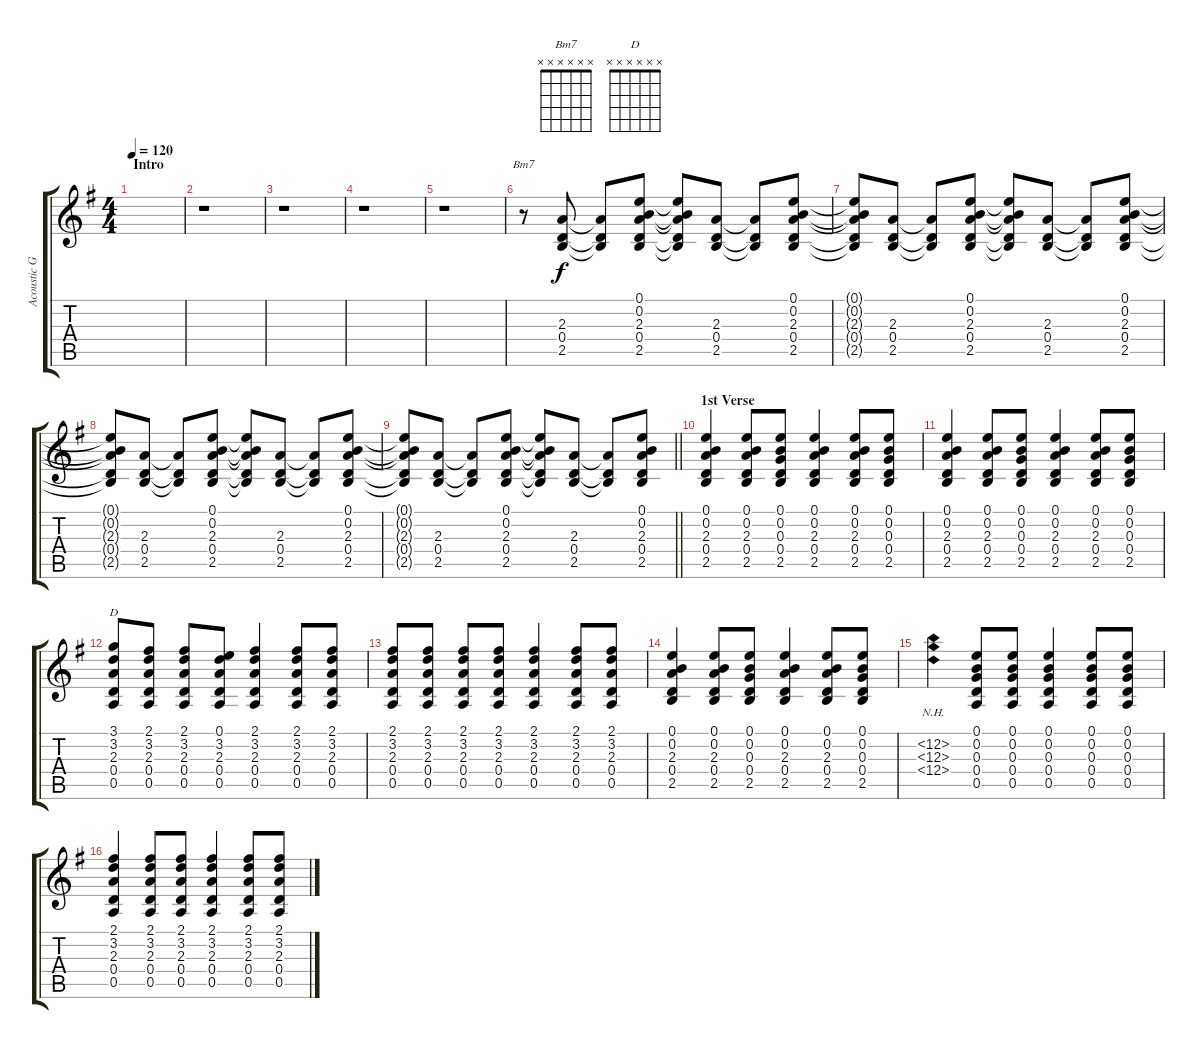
\track ("Acoustic Guitar" "Acoustic G") {instrument acousticguitarsteel}
\staff {score tabs}
\tuning (E4 B3 G3 D3 A2 E2) {hide}
\chord ("Bm7" x x x x x x)
\chord ("D" x x x x x x)
\ts (4 4)
\section ("" "Intro")
\tempo 120
\clef g2
\ks g
|
r.1 |
r.1 |
r.1 |
r.1 |
r.8{ch "Bm7"} (2.3 0.4 2.5).8 (2.3{t} 0.4{t} 2.5{t}).8 (0.1 0.2 2.3 0.4 2.5).8 (0.1{t} 0.2{t} 2.3{t} 0.4{t} 2.5{t}).8 (2.3 0.4 2.5).8 (2.3{t} 0.4{t} 2.5{t}).8 (0.1 0.2 2.3 0.4 2.5).8 |
(0.1{t} 0.2{t} 2.3{t} 0.4{t} 2.5{t}).8 (2.3 0.4 2.5).8 (2.3{t} 0.4{t} 2.5{t}).8 (0.1 0.2 2.3 0.4 2.5).8 (0.1{t} 0.2{t} 2.3{t} 0.4{t} 2.5{t}).8 (2.3 0.4 2.5).8 (2.3{t} 0.4{t} 2.5{t}).8 (0.1 0.2 2.3 0.4 2.5).8 |
(0.1{t} 0.2{t} 2.3{t} 0.4{t} 2.5{t}).8 (2.3 0.4 2.5).8 (2.3{t} 0.4{t} 2.5{t}).8 (0.1 0.2 2.3 0.4 2.5).8 (0.1{t} 0.2{t} 2.3{t} 0.4{t} 2.5{t}).8 (2.3 0.4 2.5).8 (2.3{t} 0.4{t} 2.5{t}).8 (0.1 0.2 2.3 0.4 2.5).8 |
\barLineRight lightlight
(0.1{t} 0.2{t} 2.3{t} 0.4{t} 2.5{t}).8 (2.3 0.4 2.5).8 (2.3{t} 0.4{t} 2.5{t}).8 (0.1 0.2 2.3 0.4 2.5).8 (0.1{t} 0.2{t} 2.3{t} 0.4{t} 2.5{t}).8 (2.3 0.4 2.5).8 (2.3{t} 0.4{t} 2.5{t}).8 (0.1 0.2 2.3 0.4 2.5).8 |
\section ("" "1st Verse")
(0.1 0.2 2.3 0.4 2.5).4 (0.1 0.2 2.3 0.4 2.5).8 (0.1 0.2 0.3 0.4 2.5).8 (0.1 0.2 2.3 0.4 2.5).4 (0.1 0.2 2.3 0.4 2.5).8 (0.1 0.2 0.3 0.4 2.5).8 |
(0.1 0.2 2.3 0.4 2.5).4 (0.1 0.2 2.3 0.4 2.5).8 (0.1 0.2 0.3 0.4 2.5).8 (0.1 0.2 2.3 0.4 2.5).4 (0.1 0.2 2.3 0.4 2.5).8 (0.1 0.2 0.3 0.4 2.5).8 |
(3.1 3.2 2.3 0.4 0.5).8{ch "D"} (2.1 3.2 2.3 0.4 0.5).8 (2.1 3.2 2.3 0.4 0.5).8 (0.1 3.2 2.3 0.4 0.5).8 (2.1 3.2 2.3 0.4 0.5).4 (2.1 3.2 2.3 0.4 0.5).8 (2.1 3.2 2.3 0.4 0.5).8 |
(2.1 3.2 2.3 0.4 0.5).8 (2.1 3.2 2.3 0.4 0.5).8 (2.1 3.2 2.3 0.4 0.5).8 (2.1 3.2 2.3 0.4 0.5).8 (2.1 3.2 2.3 0.4 0.5).4 (2.1 3.2 2.3 0.4 0.5).8 (2.1 3.2 2.3 0.4 0.5).8 |
(0.1 0.2 2.3 0.4 2.5).4 (0.1 0.2 2.3 0.4 2.5).8 (0.1 0.2 0.3 0.4 2.5).8 (0.1 0.2 2.3 0.4 2.5).4 (0.1 0.2 2.3 0.4 2.5).8 (0.1 0.2 0.3 0.4 2.5).8 |
(12.2{nh} 12.3{nh} 12.4{nh}).4 (0.1 0.2 0.3 0.4 0.5).8 (0.1 0.2 0.3 0.4 0.5).8 (0.1 0.2 0.3 0.4 0.5).4 (0.1 0.2 0.3 0.4 0.5).8 (0.1 0.2 0.3 0.4 0.5).8 |
(2.1 3.2 2.3 0.4 0.5).4 (2.1 3.2 2.3 0.4 0.5).8 (2.1 3.2 2.3 0.4 0.5).8 (2.1 3.2 2.3 0.4 0.5).4 (2.1 3.2 2.3 0.4 0.5).8 (2.1 3.2 2.3 0.4 0.5).8
